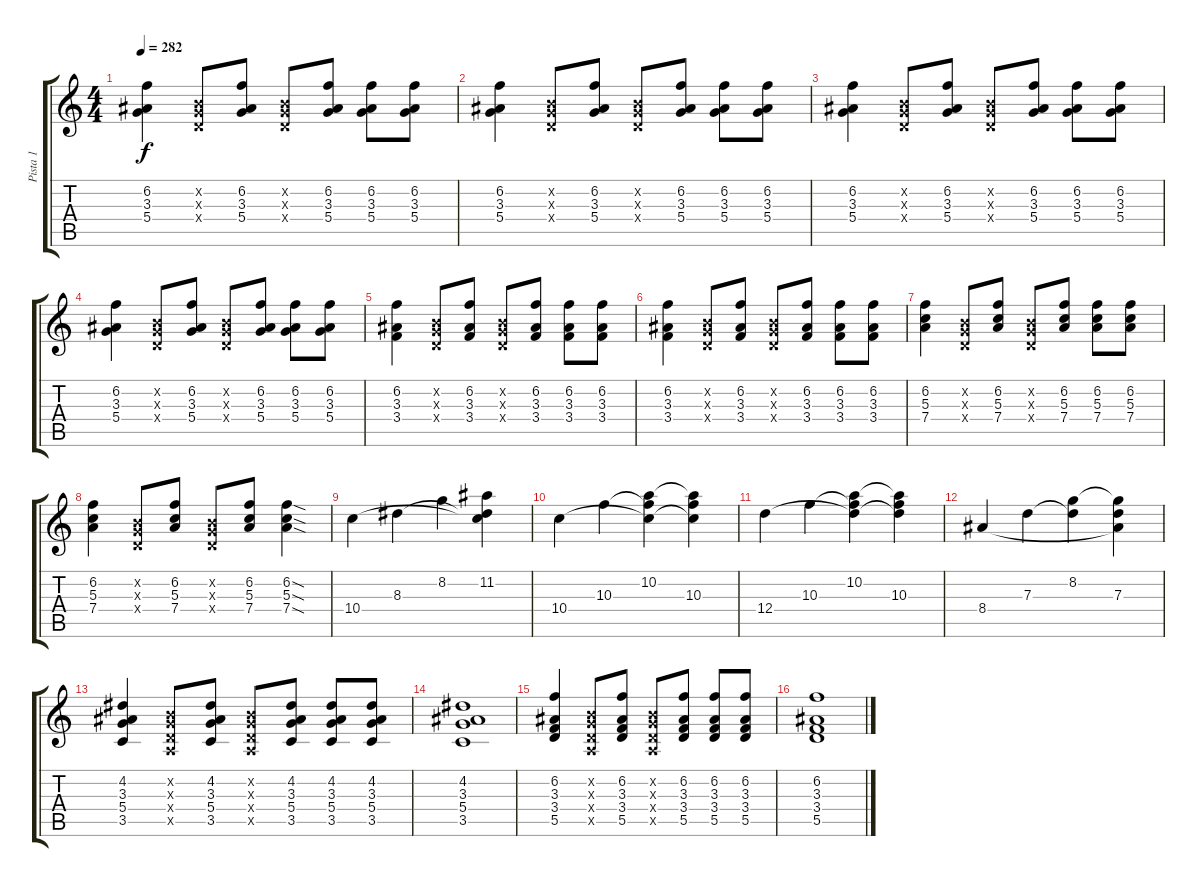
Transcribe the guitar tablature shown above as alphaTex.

\track ("Pista 1" "Pista 1") {instrument distortionguitar}
\staff {score tabs}
\tuning (E4 B3 G3 D3 A2 E2) {hide}
\ts (4 4)
\tempo 282
\clef g2
\ks c
(6.2 3.3 5.4).4{dy f} (0.2{x} 0.3{x} 0.4{x}).8 (6.2 3.3 5.4).8 (0.2{x} 0.3{x} 0.4{x}).8 (6.2 3.3 5.4).8 (6.2 3.3 5.4).8 (6.2 3.3 5.4).8 |
(6.2 3.3 5.4).4 (0.2{x} 0.3{x} 0.4{x}).8 (6.2 3.3 5.4).8 (0.2{x} 0.3{x} 0.4{x}).8 (6.2 3.3 5.4).8 (6.2 3.3 5.4).8 (6.2 3.3 5.4).8 |
(6.2 3.3 5.4).4 (0.2{x} 0.3{x} 0.4{x}).8 (6.2 3.3 5.4).8 (0.2{x} 0.3{x} 0.4{x}).8 (6.2 3.3 5.4).8 (6.2 3.3 5.4).8 (6.2 3.3 5.4).8 |
(6.2 3.3 5.4).4 (0.2{x} 0.3{x} 0.4{x}).8 (6.2 3.3 5.4).8 (0.2{x} 0.3{x} 0.4{x}).8 (6.2 3.3 5.4).8 (6.2 3.3 5.4).8 (6.2 3.3 5.4).8 |
(6.2 3.3 3.4).4 (0.2{x} 0.3{x} 0.4{x}).8 (6.2 3.3 3.4).8 (0.2{x} 0.3{x} 0.4{x}).8 (6.2 3.3 3.4).8 (6.2 3.3 3.4).8 (6.2 3.3 3.4).8 |
(6.2 3.3 3.4).4 (0.2{x} 0.3{x} 0.4{x}).8 (6.2 3.3 3.4).8 (0.2{x} 0.3{x} 0.4{x}).8 (6.2 3.3 3.4).8 (6.2 3.3 3.4).8 (6.2 3.3 3.4).8 |
(6.2 5.3 7.4).4 (0.2{x} 0.3{x} 0.4{x}).8 (6.2 5.3 7.4).8 (0.2{x} 0.3{x} 0.4{x}).8 (6.2 5.3 7.4).8 (6.2 5.3 7.4).8 (6.2 5.3 7.4).8 |
(6.2 5.3 7.4).4 (0.2{x} 0.3{x} 0.4{x}).8 (6.2 5.3 7.4).8 (0.2{x} 0.3{x} 0.4{x}).8 (6.2 5.3 7.4).8 (6.2{sod} 5.3{sod} 7.4{sod}).4 |
10.4.4 8.3.4 8.2.4 (11.2 8.3{t} 10.4{t}).4 |
10.4.4 10.3.4 (10.2 10.3{t} 10.4{t}).4 (10.2{t} 10.3 10.4{t}).4 |
12.4.4 10.3.4 (10.2 10.3{t} 12.4{t}).4 (10.2{t} 10.3 12.4{t}).4 |
8.4.4 7.3.4 (8.2 7.3{t}).4 (8.2{t} 7.3 8.4{t}).4 |
(4.2 3.3 5.4 3.5).4 (0.2{x} 0.3{x} 0.4{x} 0.5{x}).8 (4.2 3.3 5.4 3.5).8 (0.2{x} 0.3{x} 0.4{x} 0.5{x}).8 (4.2 3.3 5.4 3.5).8 (4.2 3.3 5.4 3.5).8 (4.2 3.3 5.4 3.5).8 |
(4.2 3.3 5.4 3.5).1 |
(6.2 3.3 3.4 5.5).4 (0.2{x} 0.3{x} 0.4{x} 0.5{x}).8 (6.2 3.3 3.4 5.5).8 (0.2{x} 0.3{x} 0.4{x} 0.5{x}).8 (6.2 3.3 3.4 5.5).8 (6.2 3.3 3.4 5.5).8 (6.2 3.3 3.4 5.5).8 |
(6.2 3.3 3.4 5.5).1
